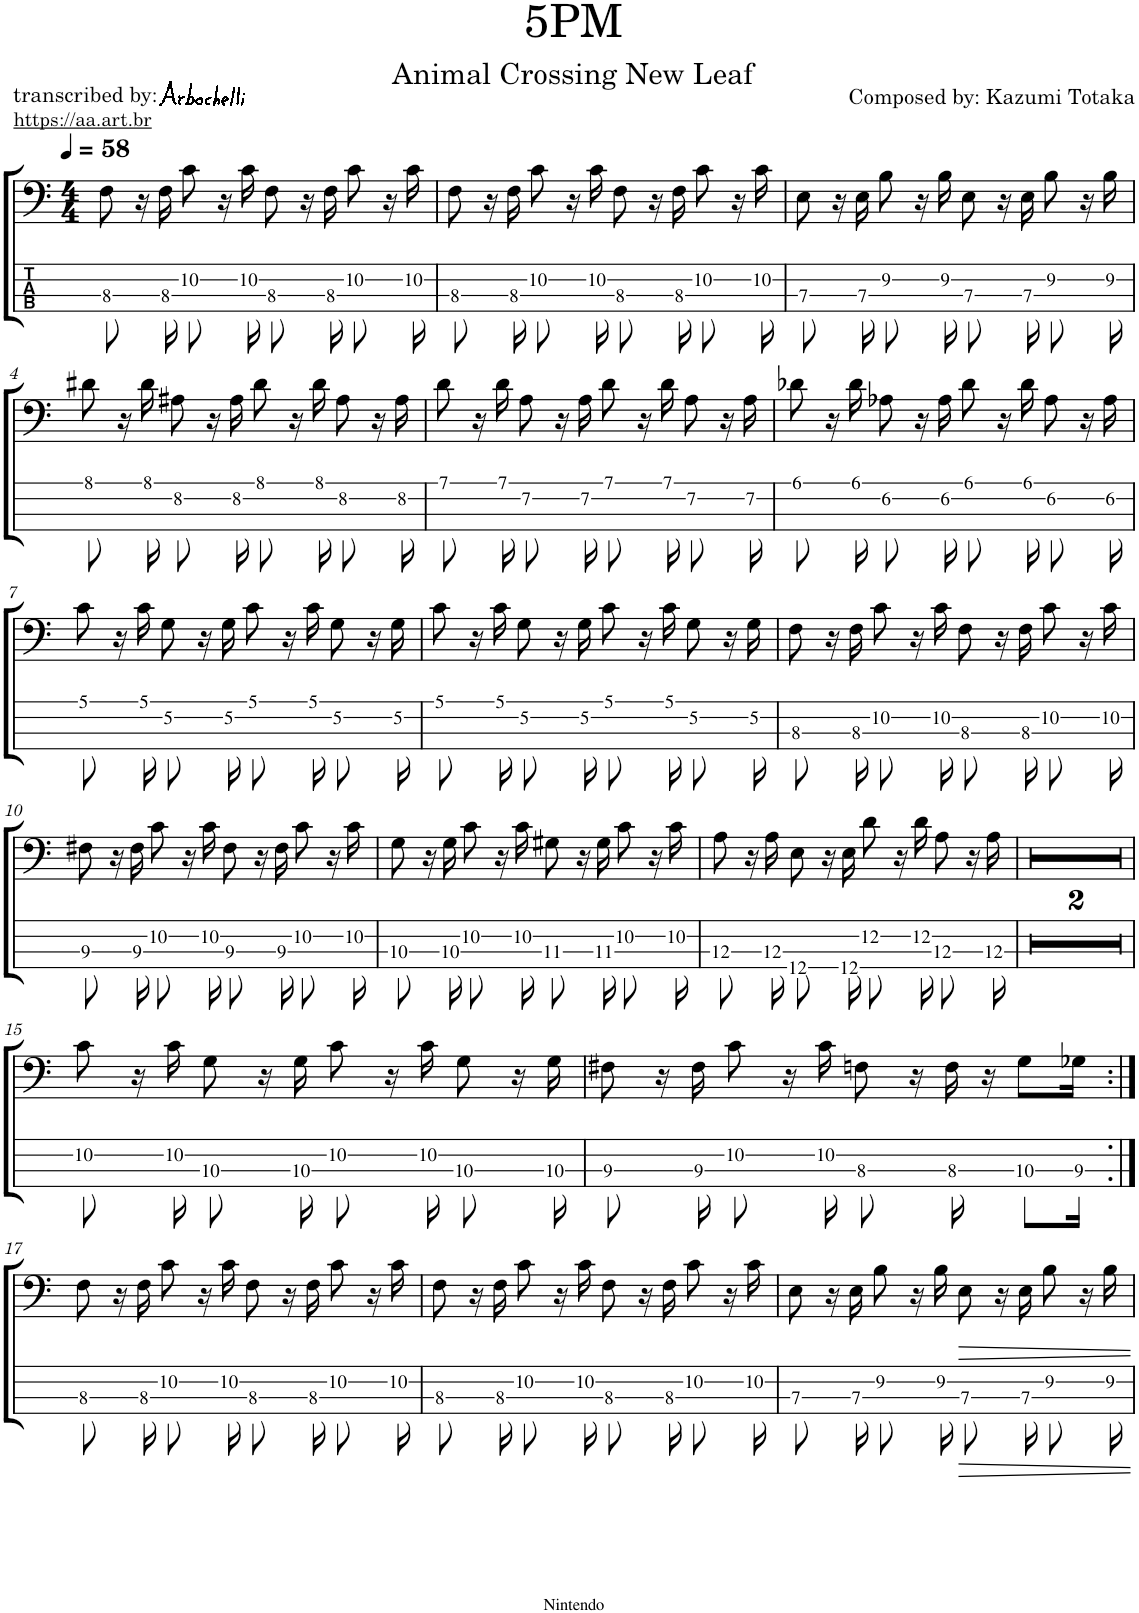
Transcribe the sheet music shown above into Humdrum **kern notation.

**kern	**kern
*part1	*part1
*staff2	*staff1
*I"Bass Guitar	*
*I'B. Guit.	*
*stria4	*
*	*clefF4
*Trd7c12	*Trd7c12
*k[]	*k[]
*M4/4	*M4/4
*MM58	*MM58
=1	=1
8F\	8F\
16r	16r
16F\	16F\
8c\	8c\
16r	16r
16c\	16c\
8F\	8F\
16r	16r
16F\	16F\
8c\	8c\
16r	16r
16c\	16c\
=2	=2
8F\	8F\
16r	16r
16F\	16F\
8c\	8c\
16r	16r
16c\	16c\
8F\	8F\
16r	16r
16F\	16F\
8c\	8c\
16r	16r
16c\	16c\
=3	=3
8E\	8E\
16r	16r
16E\	16E\
8B\	8B\
16r	16r
16B\	16B\
8E\	8E\
16r	16r
16E\	16E\
8B\	8B\
16r	16r
16B\	16B\
!!LO:LB:g=z
=4	=4
8d#\	8d#X\
16r	16r
16d#\	16d#\
8A#\	8A#X\
16r	16r
16A#X\	16A#\
8d#\	8d#\
16r	16r
16d#\	16d#\
8A#X\	8A#\
16r	16r
16A#X\	16A#\
=5	=5
8d\	8d\
16r	16r
16d\	16d\
8A\	8A\
16r	16r
16A\	16A\
8d\	8d\
16r	16r
16d\	16d\
8A\	8A\
16r	16r
16A\	16A\
=6	=6
8d-\	8d-X\
16r	16r
16d-\	16d-\
8A-\	8A-X\
16r	16r
16A-\	16A-\
8d-\	8d-\
16r	16r
16d-\	16d-\
8A-\	8A-\
16r	16r
16A-\	16A-\
!!LO:LB:g=z
=7	=7
8c\	8c\
16r	16r
16c\	16c\
8G\	8G\
16r	16r
16G\	16G\
8c\	8c\
16r	16r
16c\	16c\
8G\	8G\
16r	16r
16G\	16G\
=8	=8
8c\	8c\
16r	16r
16c\	16c\
8G\	8G\
16r	16r
16G\	16G\
8c\	8c\
16r	16r
16c\	16c\
8G\	8G\
16r	16r
16G\	16G\
=9	=9
8F\	8F\
16r	16r
16F\	16F\
8c\	8c\
16r	16r
16c\	16c\
8F\	8F\
16r	16r
16F\	16F\
8c\	8c\
16r	16r
16c\	16c\
!!LO:LB:g=z
=10	=10
8F#\	8F#X\
16r	16r
16F#\	16F#\
8c\	8c\
16r	16r
16c\	16c\
8F#\	8F#\
16r	16r
16F#\	16F#\
8c\	8c\
16r	16r
16c\	16c\
=11	=11
8G\	8G\
16r	16r
16G\	16G\
8c\	8c\
16r	16r
16c\	16c\
8G#\	8G#X\
16r	16r
16G#\	16G#\
8c\	8c\
16r	16r
16c\	16c\
=12	=12
8A\	8A\
16r	16r
16A\	16A\
8E\	8E\
16r	16r
16E\	16E\
8d\	8d\
16r	16r
16d\	16d\
8A\	8A\
16r	16r
16A\	16A\
=13	=13
1r	1r
=14	=14
1r	1r
!!LO:LB:g=z
=15	=15
8c\	8c\
16r	16r
16c\	16c\
8G\	8G\
16r	16r
16G\	16G\
8c\	8c\
16r	16r
16c\	16c\
8G\	8G\
16r	16r
16G\	16G\
=16	=16
8F#\	8F#X\
16r	16r
16F#\	16F#\
8c\	8c\
16r	16r
16c\	16c\
8F\	8Fn\
16r	16r
16F\	16F\
16r	16r
8G\L	8G\L
16G-\Jk	16G-X\Jk
!!LO:LB:g=z
=17:|!	=17:|!
8F\	8F\
16r	16r
16F\	16F\
8c\	8c\
16r	16r
16c\	16c\
8F\	8F\
16r	16r
16F\	16F\
8c\	8c\
16r	16r
16c\	16c\
=18	=18
8F\	8F\
16r	16r
16F\	16F\
8c\	8c\
16r	16r
16c\	16c\
8F\	8F\
16r	16r
16F\	16F\
8c\	8c\
16r	16r
16c\	16c\
=	=
*-	*-
